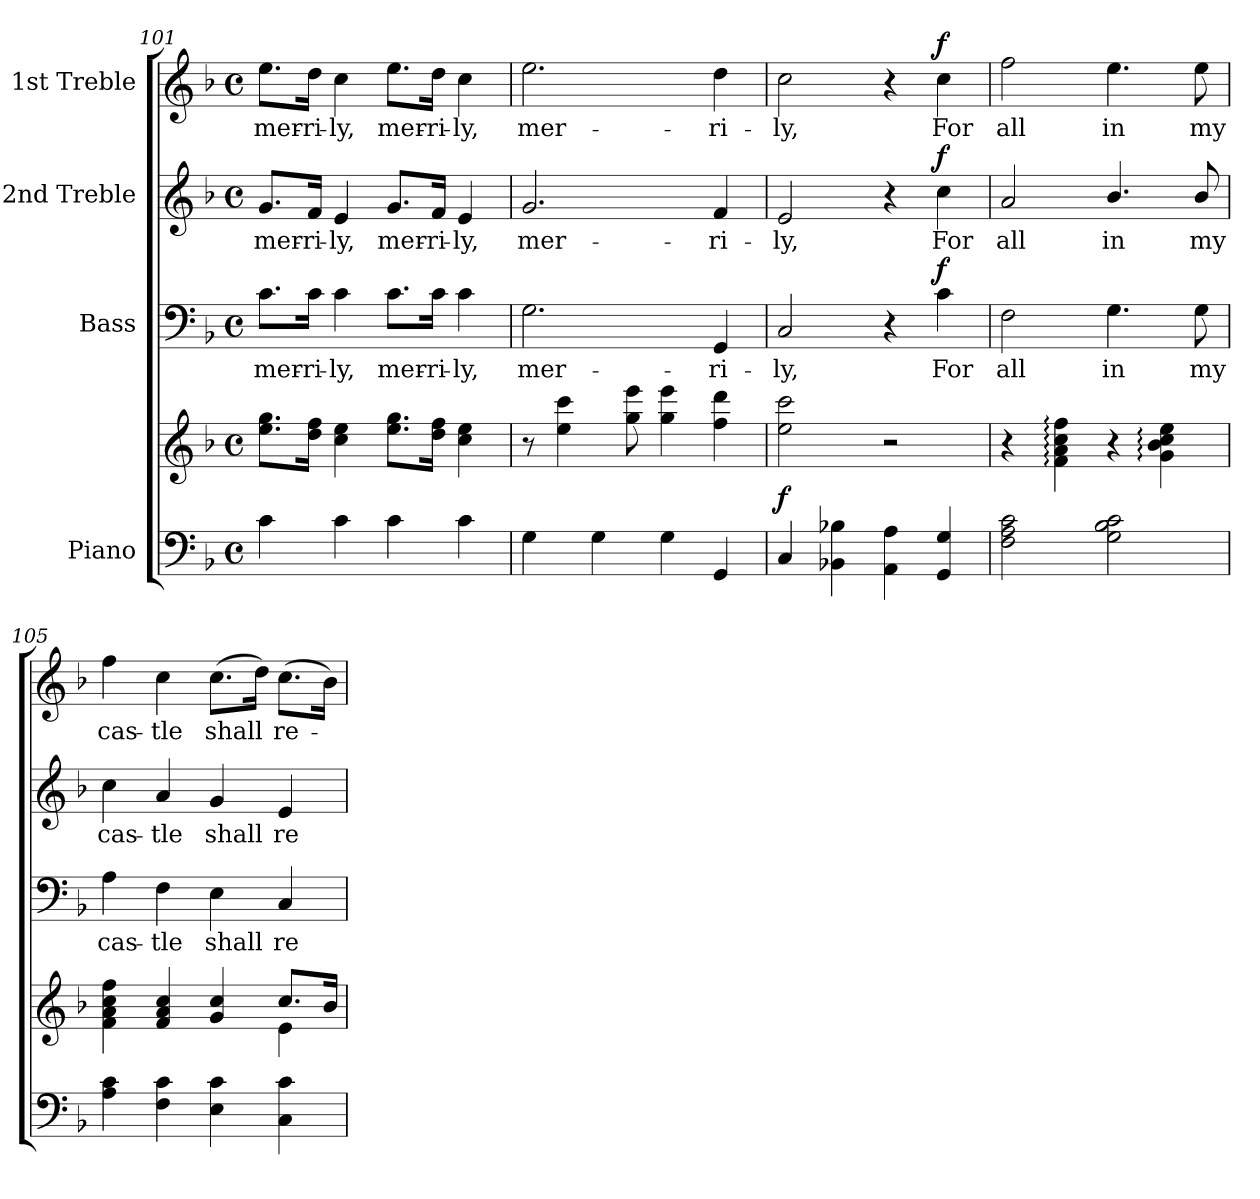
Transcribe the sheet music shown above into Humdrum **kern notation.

**kern	**kern	**dynam	**kern	**text	**dynam	**kern	**text	**dynam	**kern	**text	**dynam
*part4	*part4	*part4	*part3	*part3	*part3	*part2	*part2	*part2	*part1	*part1	*part1
*staff5	*staff4	*staff4/5	*staff3	*staff3	*staff3	*staff2	*staff2	*staff2	*staff1	*staff1	*staff1
*I"Piano	*	*	*I"Bass	*	*	*I"2nd Treble	*	*	*I"1st Treble	*	*
*clefF4	*clefG2	*	*clefF4	*	*	*clefG2	*	*	*clefG2	*	*
*k[b-]	*k[b-]	*	*k[b-]	*	*	*k[b-]	*	*	*k[b-]	*	*
*F:	*F:	*	*F:	*	*	*F:	*	*	*F:	*	*
*M4/4	*M4/4	*	*M4/4	*	*	*M4/4	*	*	*M4/4	*	*
*met(c)	*met(c)	*	*met(c)	*	*	*met(c)	*	*	*met(c)	*	*
=101	=101	=101	=101	=101	=101	=101	=101	=101	=101	=101	=101
!	!	!	!	!LO:LY:b:color=#000000	!	!	!	!	!	!	!
!	!	!	!	!	!	!	!LO:LY:b:color=#000000	!	!	!	!
!	!	!	!	!	!	!	!	!	!	!LO:LY:b:color=#000000	!
4ci\	8.eei\ 8.ggi\L	.	8.ci\L	mer-	.	8.gi/L	mer-	.	8.eei\L	mer-	.
!	!	!	!	!LO:LY:b:color=#000000	!	!	!	!	!	!	!
!	!	!	!	!	!	!	!LO:LY:b:color=#000000	!	!	!	!
!	!	!	!	!	!	!	!	!	!	!LO:LY:b:color=#000000	!
.	16ddi\ 16ffi\Jk	.	16ci\Jk	-ri-	.	16fi/Jk	-ri-	.	16ddi\Jk	-ri-	.
!	!	!	!	!LO:LY:b:color=#000000	!	!	!	!	!	!	!
!	!	!	!	!	!	!	!LO:LY:b:color=#000000	!	!	!	!
!	!	!	!	!	!	!	!	!	!	!LO:LY:b:color=#000000	!
4ci\	4cci\ 4eei	.	4ci\	-ly,	.	4ei/	-ly,	.	4cci\	-ly,	.
!	!	!	!	!LO:LY:b:color=#000000	!	!	!	!	!	!	!
!	!	!	!	!	!	!	!LO:LY:b:color=#000000	!	!	!	!
!	!	!	!	!	!	!	!	!	!	!LO:LY:b:color=#000000	!
4ci\	8.eei\ 8.ggi\L	.	8.ci\L	mer-	.	8.gi/L	mer-	.	8.eei\L	mer-	.
!	!	!	!	!LO:LY:b:color=#000000	!	!	!	!	!	!	!
!	!	!	!	!	!	!	!LO:LY:b:color=#000000	!	!	!	!
!	!	!	!	!	!	!	!	!	!	!LO:LY:b:color=#000000	!
.	16ddi\ 16ffi\Jk	.	16ci\Jk	-ri-	.	16fi/Jk	-ri-	.	16ddi\Jk	-ri-	.
!	!	!	!	!LO:LY:b:color=#000000	!	!	!	!	!	!	!
!	!	!	!	!	!	!	!LO:LY:b:color=#000000	!	!	!	!
!	!	!	!	!	!	!	!	!	!	!LO:LY:b:color=#000000	!
4ci\	4cci\ 4eei	.	4ci\	-ly,	.	4ei/	-ly,	.	4cci\	-ly,	.
=102	=102	=102	=102	=102	=102	=102	=102	=102	=102	=102	=102
!	!	!	!	!LO:LY:b:color=#000000	!	!	!	!	!	!	!
!	!	!	!	!	!	!	!LO:LY:b:color=#000000	!	!	!	!
!	!	!	!	!	!	!	!	!	!	!LO:LY:b:color=#000000	!
4Gi\	8r	.	2.Gi\	mer-	.	2.gi/	mer-	.	2.eei\	mer-	.
.	4eei\ 4ccci	.	.	.	.	.	.	.	.	.	.
4Gi\	.	.	.	.	.	.	.	.	.	.	.
.	8ggi\ 8eeei	.	.	.	.	.	.	.	.	.	.
4Gi\	4ggi\ 4eeei	.	.	.	.	.	.	.	.	.	.
!	!	!	!	!LO:LY:b:color=#000000	!	!	!	!	!	!	!
!	!	!	!	!	!	!	!LO:LY:b:color=#000000	!	!	!	!
!	!	!	!	!	!	!	!	!	!	!LO:LY:b:color=#000000	!
4GGi/	4ffi\ 4dddi	.	4GGi/	-ri-	.	4fi/	-ri-	.	4ddi\	-ri-	.
=103	=103	=103	=103	=103	=103	=103	=103	=103	=103	=103	=103
!	!	!	!	!LO:LY:b:color=#000000	!	!	!	!	!	!	!
!	!	!	!	!	!	!	!LO:LY:b:color=#000000	!	!	!	!
!	!	!	!	!	!	!	!	!	!	!LO:LY:b:color=#000000	!
4Ci/	2eei\ 2ccci	f	2Ci/	-ly,	.	2ei/	-ly,	.	2cci\	-ly,	.
4BB-Xi\ 4B-Xi	.	.	.	.	.	.	.	.	.	.	.
4AAi\ 4Ai	2r	.	4r	.	.	4r	.	.	4r	.	.
!	!	!	!	!LO:LY:b:color=#000000	!	!	!	!	!	!	!
!	!	!	!	!	!	!	!LO:LY:b:color=#000000	!	!	!	!
!	!	!	!	!	!	!	!	!	!	!LO:LY:b:color=#000000	!
4GGi/ 4Gi	.	.	4ci\	For	f	4cci\	For	f	4cci\	For	f
=104	=104	=104	=104	=104	=104	=104	=104	=104	=104	=104	=104
!	!	!	!	!LO:LY:b:color=#000000	!	!	!	!	!	!	!
!	!	!	!	!	!	!	!LO:LY:b:color=#000000	!	!	!	!
!	!	!	!	!	!	!	!	!	!	!LO:LY:b:color=#000000	!
2Fi\ 2Ai 2ci	4r	.	2Fi\	all	.	2ai/	all	.	2ffi\	all	.
.	4fi\: 4ai: 4cci: 4ffi:	.	.	.	.	.	.	.	.	.	.
!	!	!	!	!LO:LY:b:color=#000000	!	!	!	!	!	!	!
!	!	!	!	!	!	!	!LO:LY:b:color=#000000	!	!	!	!
!	!	!	!	!	!	!	!	!	!	!LO:LY:b:color=#000000	!
2Gi\ 2B-i 2ci	4r	.	4.Gi\	in	.	4.b-i/	in	.	4.eei\	in	.
.	4gi\: 4b-i: 4cci: 4eei:	.	.	.	.	.	.	.	.	.	.
!	!	!	!	!LO:LY:b:color=#000000	!	!	!	!	!	!	!
!	!	!	!	!	!	!	!LO:LY:b:color=#000000	!	!	!	!
!	!	!	!	!	!	!	!	!	!	!LO:LY:b:color=#000000	!
.	.	.	8Gi\	my	.	8b-i/	my	.	8eei\	my	.
!!LO:LB:g=z
=105	=105	=105	=105	=105	=105	=105	=105	=105	=105	=105	=105
*	*^	*	*	*	*	*	*	*	*	*	*
!	!	!	!	!	!LO:LY:b:color=#000000	!	!	!	!	!	!	!
!	!	!	!	!	!	!	!	!LO:LY:b:color=#000000	!	!	!	!
!	!	!	!	!	!	!	!	!	!	!	!LO:LY:b:color=#000000	!
4Ai\ 4ci	2ryy	4fi\ 4ai 4cci 4ffi	.	4Ai\	cas-	.	4cci\	cas-	.	4ffi\	cas-	.
!	!	!	!	!	!LO:LY:b:color=#000000	!	!	!	!	!	!	!
!	!	!	!	!	!	!	!	!LO:LY:b:color=#000000	!	!	!	!
!	!	!	!	!	!	!	!	!	!	!	!LO:LY:b:color=#000000	!
4Fi\ 4ci	.	4fi/ 4ai 4cci	.	4Fi\	-tle	.	4ai/	-tle	.	4cci\	-tle	.
!	!	!	!	!	!LO:LY:b:color=#000000	!	!	!	!	!	!	!
!	!	!	!	!	!	!	!	!LO:LY:b:color=#000000	!	!	!	!
!	!	!	!	!	!	!	!	!	!	!	!LO:LY:b:color=#000000	!
4Ei\ 4ci	4ryy	4gi/ 4cci	.	4Ei\	shall	.	4gi/	shall	.	(8.cci\L	shall	.
.	.	.	.	.	.	.	.	.	.	16ddi\Jk)	.	.
!	!	!	!	!	!LO:LY:b:color=#000000	!	!	!	!	!	!	!
!	!	!	!	!	!	!	!	!LO:LY:b:color=#000000	!	!	!	!
!	!	!	!	!	!	!	!	!	!	!	!LO:LY:b:color=#000000	!
4Ci\ 4ci	8.cci/L	4ei\	.	4Ci/	re-	.	4ei/	re-	.	(8.cci\L	re-	.
.	16b-i/Jk	.	.	.	.	.	.	.	.	16b-i\Jk)	.	.
*	*v	*v	*	*	*	*	*	*	*	*	*	*
=	=	=	=	=	=	=	=	=	=	=	=
*-	*-	*-	*-	*-	*-	*-	*-	*-	*-	*-	*-
